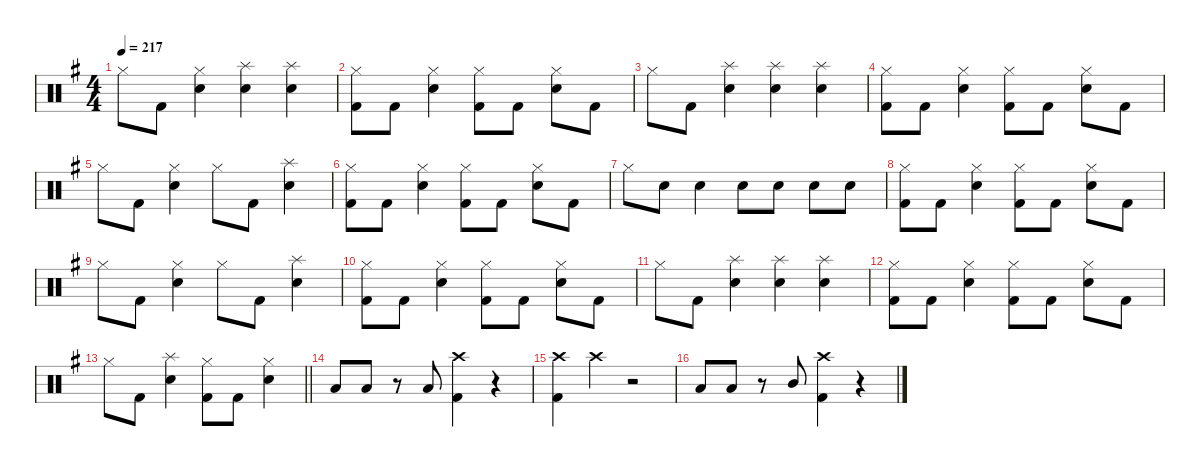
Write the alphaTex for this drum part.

\defaultSystemsLayout 4
\hideDynamics
\bracketExtendMode nobrackets
\singleTrackTrackNamePolicy hidden
\multiTrackTrackNamePolicy hidden
\firstSystemTrackNameMode fullname
\firstSystemTrackNameOrientation horizontal
\otherSystemsTrackNameOrientation horizontal
\track ("Lars Ulrich" "drm.") {instrument percussion}
\staff {score}
\articulation defaults
\ts (4 4)
\tempo 217
\clef neutral
\ks eminor "Hi-Hat (closed)"{acc forcenatural}.8{dy f beam Down} "Kick (hit) 2"{acc forcenatural}.8{dy ff beam Down}
("Hi-Hat (closed)"{acc forcenatural} "Snare (hit) 2"{acc forcenatural}).4{dy f beam Down} ("Splash (hit)"{acc forcenatural} "Snare (hit) 2"{acc forcenatural}).4{dy ff beam Down} ("Splash (hit)"{acc forcenatural} "Snare (hit) 2"{acc forcenatural}).4{beam Down} |
("Hi-Hat (closed)"{acc forcenatural} "Kick (hit) 2"{acc forcenatural}).8{dy f beam Down} "Kick (hit) 2"{acc forcenatural}.8{dy ff beam Down} ("Hi-Hat (closed)"{acc forcenatural} "Snare (hit) 2"{acc forcenatural}).4{dy f beam Down} ("Hi-Hat (closed)"{acc forcenatural} "Kick (hit) 2"{acc forcenatural}).8{beam Down} "Kick (hit) 2"{acc forcenatural}.8{dy ff beam Down} ("Hi-Hat (closed)"{acc forcenatural} "Snare (hit) 2"{acc forcenatural}).8{dy f beam Down} "Kick (hit) 2"{acc forcenatural}.8{dy ff beam Down} |
"Hi-Hat (closed)"{acc forcenatural}.8{dy f beam Down} "Kick (hit) 2"{acc forcenatural}.8{dy ff beam Down} ("Splash (hit)"{acc forcenatural} "Snare (hit) 2"{acc forcenatural}).4{dy f beam Down} ("Splash (hit)"{acc forcenatural} "Snare (hit) 2"{acc forcenatural}).4{dy ff beam Down} ("Splash (hit)"{acc forcenatural} "Snare (hit) 2"{acc forcenatural}).4{dy f beam Down} |
("Hi-Hat (closed)"{acc forcenatural} "Kick (hit) 2"{acc forcenatural}).8{beam Down} "Kick (hit) 2"{acc forcenatural}.8{dy ff beam Down} ("Hi-Hat (closed)"{acc forcenatural} "Snare (hit) 2"{acc forcenatural}).4{dy f beam Down} ("Hi-Hat (closed)"{acc forcenatural} "Kick (hit) 2"{acc forcenatural}).8{beam Down} "Kick (hit) 2"{acc forcenatural}.8{dy ff beam Down} ("Hi-Hat (closed)"{acc forcenatural} "Snare (hit) 2"{acc forcenatural}).8{dy f beam Down} "Kick (hit) 2"{acc forcenatural}.8{dy ff beam Down} |
"Hi-Hat (closed)"{acc forcenatural}.8{dy f beam Down} "Kick (hit) 2"{acc forcenatural}.8{dy ff beam Down} ("Hi-Hat (closed)"{acc forcenatural} "Snare (hit) 2"{acc forcenatural}).4{dy f beam Down} "Hi-Hat (closed)"{acc forcenatural}.8{beam Down} "Kick (hit) 2"{acc forcenatural}.8{dy ff beam Down} ("Splash (hit)"{acc forcenatural} "Snare (hit) 2"{acc forcenatural}).4{beam Down} |
("Hi-Hat (closed)"{acc forcenatural} "Kick (hit) 2"{acc forcenatural}).8{dy f beam Down} "Kick (hit) 2"{acc forcenatural}.8{dy ff beam Down} ("Hi-Hat (closed)"{acc forcenatural} "Snare (hit) 2"{acc forcenatural}).4{dy f beam Down} ("Hi-Hat (closed)"{acc forcenatural} "Kick (hit) 2"{acc forcenatural}).8{beam Down} "Kick (hit) 2"{acc forcenatural}.8{dy ff beam Down} ("Hi-Hat (closed)"{acc forcenatural} "Snare (hit) 2"{acc forcenatural}).8{dy f beam Down} "Kick (hit) 2"{acc forcenatural}.8{dy ff beam Down} |
"Hi-Hat (closed)"{acc forcenatural}.8{dy f beam Down} "Snare (hit) 2"{acc forcenatural}.8{dy ff beam Down} "Snare (hit) 2"{acc forcenatural}.4{beam Down} "Snare (hit) 2"{acc forcenatural}.8{beam Down} "Snare (hit) 2"{acc forcenatural}.8{beam Down} "Snare (hit) 2"{acc forcenatural}.8{beam Down} "Snare (hit) 2"{acc forcenatural}.8{beam Down} |
("Hi-Hat (closed)"{acc forcenatural} "Kick (hit) 2"{acc forcenatural}).8{dy f beam Down} "Kick (hit) 2"{acc forcenatural}.8{dy ff beam Down} ("Hi-Hat (closed)"{acc forcenatural} "Snare (hit) 2"{acc forcenatural}).4{dy f beam Down} ("Hi-Hat (closed)"{acc forcenatural} "Kick (hit) 2"{acc forcenatural}).8{beam Down} "Kick (hit) 2"{acc forcenatural}.8{dy ff beam Down} ("Hi-Hat (closed)"{acc forcenatural} "Snare (hit) 2"{acc forcenatural}).8{dy f beam Down} "Kick (hit) 2"{acc forcenatural}.8{dy ff beam Down} |
"Hi-Hat (closed)"{acc forcenatural}.8{dy f beam Down} "Kick (hit) 2"{acc forcenatural}.8{dy ff beam Down} ("Hi-Hat (closed)"{acc forcenatural} "Snare (hit) 2"{acc forcenatural}).4{dy f beam Down} "Hi-Hat (closed)"{acc forcenatural}.8{beam Down} "Kick (hit) 2"{acc forcenatural}.8{dy ff beam Down} ("Splash (hit)"{acc forcenatural} "Snare (hit) 2"{acc forcenatural}).4{beam Down} |
("Hi-Hat (closed)"{acc forcenatural} "Kick (hit) 2"{acc forcenatural}).8{dy f beam Down} "Kick (hit) 2"{acc forcenatural}.8{dy ff beam Down} ("Hi-Hat (closed)"{acc forcenatural} "Snare (hit) 2"{acc forcenatural}).4{dy f beam Down} ("Hi-Hat (closed)"{acc forcenatural} "Kick (hit) 2"{acc forcenatural}).8{beam Down} "Kick (hit) 2"{acc forcenatural}.8{dy ff beam Down} ("Hi-Hat (closed)"{acc forcenatural} "Snare (hit) 2"{acc forcenatural}).8{dy f beam Down} "Kick (hit) 2"{acc forcenatural}.8{dy ff beam Down} |
"Hi-Hat (closed)"{acc forcenatural}.8{dy f beam Down} "Kick (hit) 2"{acc forcenatural}.8{dy ff beam Down} ("Splash (hit)"{acc forcenatural} "Snare (hit) 2"{acc forcenatural}).4{dy f beam Down} ("Splash (hit)"{acc forcenatural} "Snare (hit) 2"{acc forcenatural}).4{dy ff beam Down} ("Splash (hit)"{acc forcenatural} "Snare (hit) 2"{acc forcenatural}).4{dy f beam Down} |
("Hi-Hat (closed)"{acc forcenatural} "Kick (hit) 2"{acc forcenatural}).8{beam Down} "Kick (hit) 2"{acc forcenatural}.8{dy ff beam Down} ("Hi-Hat (closed)"{acc forcenatural} "Snare (hit) 2"{acc forcenatural}).4{dy f beam Down} ("Hi-Hat (closed)"{acc forcenatural} "Kick (hit) 2"{acc forcenatural}).8{beam Down} "Kick (hit) 2"{acc forcenatural}.8{dy ff beam Down} ("Hi-Hat (closed)"{acc forcenatural} "Snare (hit) 2"{acc forcenatural}).8{dy f beam Down} "Kick (hit) 2"{acc forcenatural}.8{dy ff beam Down} |
\barLineRight lightlight "Hi-Hat (closed)"{acc forcenatural}.8{dy f beam Down} "Kick (hit) 2"{acc forcenatural}.8{dy ff beam Down}
("Splash (hit)"{acc forcenatural} "Snare (hit) 2"{acc forcenatural}).4{dy f beam Down} ("Hi-Hat (closed)"{acc forcenatural} "Kick (hit) 2"{acc forcenatural}).8{beam Down} "Kick (hit) 2"{acc forcenatural}.8{dy ff beam Down} ("Hi-Hat (closed)"{acc forcenatural} "Snare (hit) 2"{acc forcenatural}).4{dy f beam Down} |
"Low Tom (hit)"{acc forcenatural}.8{beam Up} "Low Tom (hit)"{acc forcenatural}.8{beam Up} r.8{beam Up} "Low Tom (hit)"{acc forcenatural}.8{beam Up} ("Crash high (hit)"{acc forcenatural} "Kick (hit) 2"{acc forcenatural}).4{beam Down} r.4{beam Down} |
("Crash high (hit)"{acc forcenatural} "Kick (hit) 2"{acc forcenatural}).4{dy ff beam Down} "Crash high (hit)"{acc forcenatural}.4{dy ppp beam Down} r.2{beam Down} |
"Low Tom (hit)"{acc forcenatural}.8{dy f beam Up} "Low Tom (hit)"{acc forcenatural}.8{beam Up} r.8{beam Up} "Mid Tom (hit)"{acc forcenatural}.8{beam Up} ("Crash high (hit)"{acc forcenatural} "Kick (hit) 2"{acc forcenatural}).4{beam Down} r.4{beam Down}
